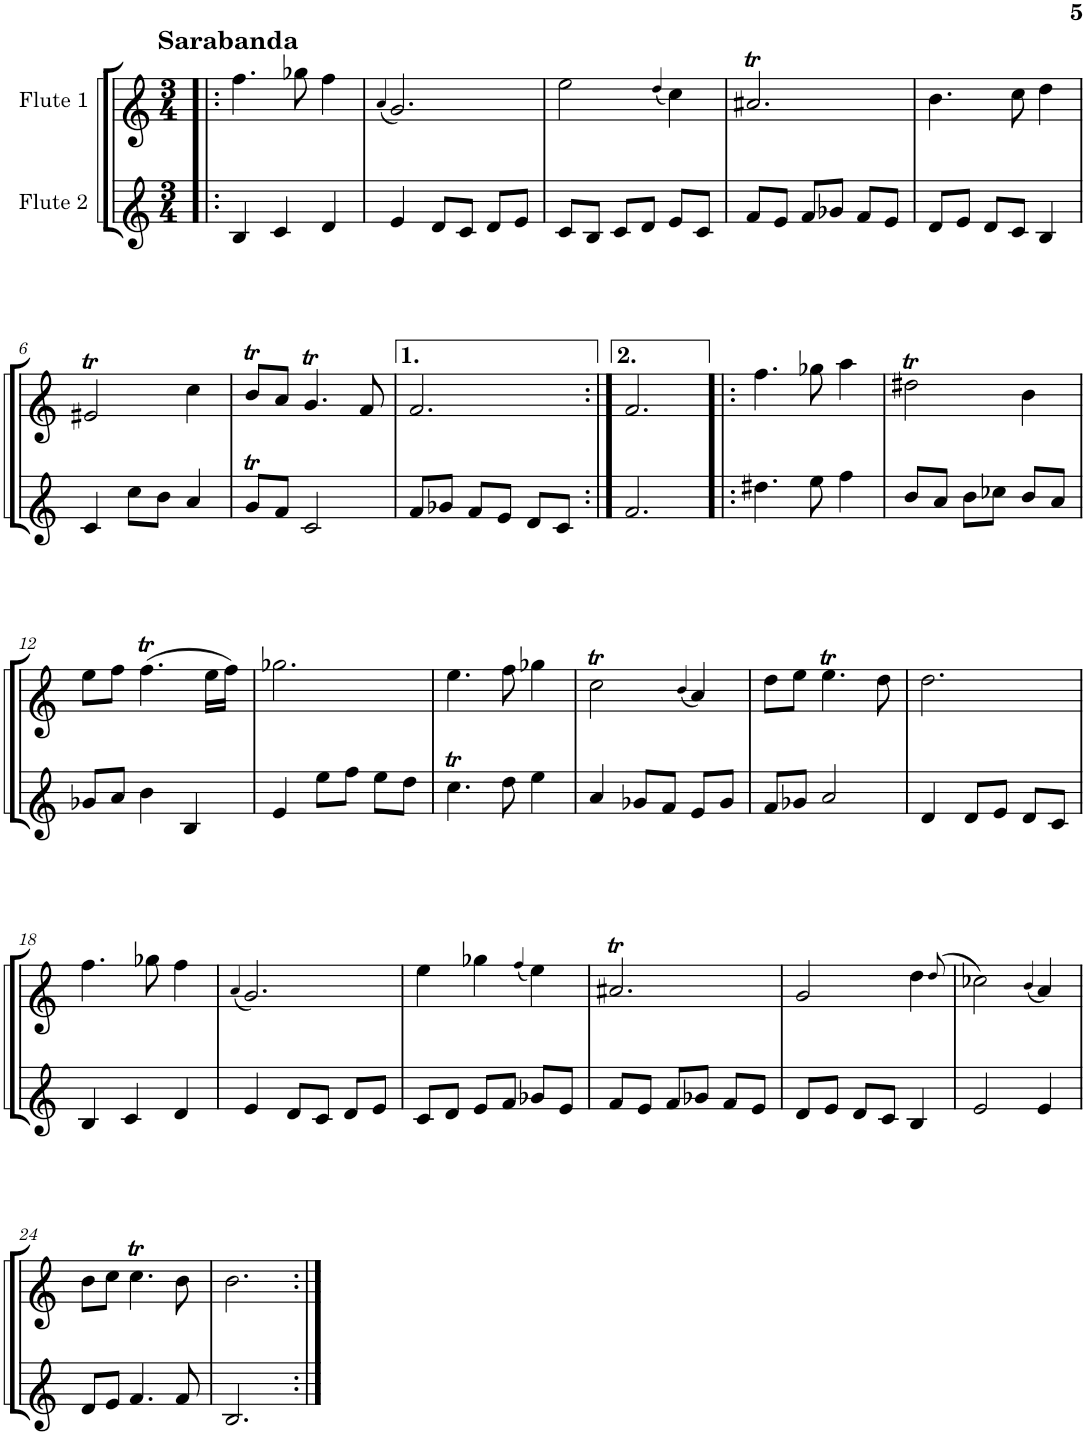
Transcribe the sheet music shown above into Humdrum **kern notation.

**kern	**kern
*part2	*part1
*staff2	*staff1
*I"Flute 2	*I"Flute 1
*I'Fl	*I'Fl
!!LO:PB:g=z
*clefG1	*clefG1
*k[]	*k[]
*M3/4	*M3/4
=1!|:	=1!|:
!	!LO:TX:a:B:t=Sarabanda
4d/	4.aa\
4e/	.
.	8bb-X\
4f/	4aa\
=2	=2
.	(4qcc/
4g/	2.b/)
8f/L	.
8e/J	.
8f/L	.
8g/J	.
=3	=3
8e/L	2gg\
8d/J	.
8e/L	.
8f/J	.
.	(4qff/
8g/L	4ee\)
8e/J	.
=4	=4
8a/L	2.cc#Xt/
8g/J	.
8a/L	.
8b-X/J	.
8a/L	.
8g/J	.
=5	=5
8f/L	4.dd\
8g/J	.
8f/L	.
8e/J	8ee\
4d/	4ff\
!!LO:LB:g=z
=6	=6
4e/	2g#Xt/
8ee\L	.
8dd\J	.
4cc/	4ee\
=7	=7
8bt/L	8ddT/L
8a/J	8cc/J
2e/	4.bt/
.	8a/
=8	=8
8a/L	2.a/
8b-X/J	.
8a/L	.
8g/J	.
8f/L	.
8e/J	.
=9:|!	=9:|!
2.a/	2.a/
=10!|:	=10!|:
4.ff#X\	4.aa\
8gg\	8bb-X\
4aa\	4ccc\
=11	=11
8dd/L	2ff#Xt\
8cc/J	.
8dd\L	.
8ee-X\J	.
8dd/L	4dd\
8cc/J	.
!!LO:LB:g=z
=12	=12
8b-X/L	8gg\L
8cc/J	8aa\J
4dd\	(4.aaT\
4d/	.
.	16gg\LL
.	16aa\JJ)
=13	=13
4g/	2.bb-X\
8gg\L	.
8aa\J	.
8gg\L	.
8ff\J	.
=14	=14
4.eet\	4.gg\
8ff\	8aa\
4gg\	4bb-X\
=15	=15
4cc/	2eet\
8b-X/L	.
8a/J	.
.	(4qdd/
8g/L	4cc/)
8b-/J	.
=16	=16
8a/L	8ff\L
8b-X/J	8gg\J
2cc/	4.ggT\
.	8ff\
=17	=17
4f/	2.ff\
8f/L	.
8g/J	.
8f/L	.
8e/J	.
!!LO:LB:g=z
=18	=18
4d/	4.aa\
4e/	.
.	8bb-X\
4f/	4aa\
=19	=19
.	(4qcc/
4g/	2.b/)
8f/L	.
8e/J	.
8f/L	.
8g/J	.
=20	=20
8e/L	4gg\
8f/J	.
8g/L	4bb-X\
8a/J	.
.	(4qaa/
8b-X/L	4gg\)
8g/J	.
=21	=21
8a/L	2.cc#Xt/
8g/J	.
8a/L	.
8b-X/J	.
8a/L	.
8g/J	.
=22	=22
8f/L	2b/
8g/J	.
8f/L	.
8e/J	.
4d/	4ff\
.	(8qff/
=23	=23
2g/	2ee-X\)
.	(4qdd/
4g/	4cc/)
!!LO:LB:g=z
=24	=24
8f/L	8dd\L
8g/J	8ee\J
4.a/	4.eet\
8a/	8dd\
=25	=25
2.d/	2.dd\
=:|!	=:|!
*-	*-
